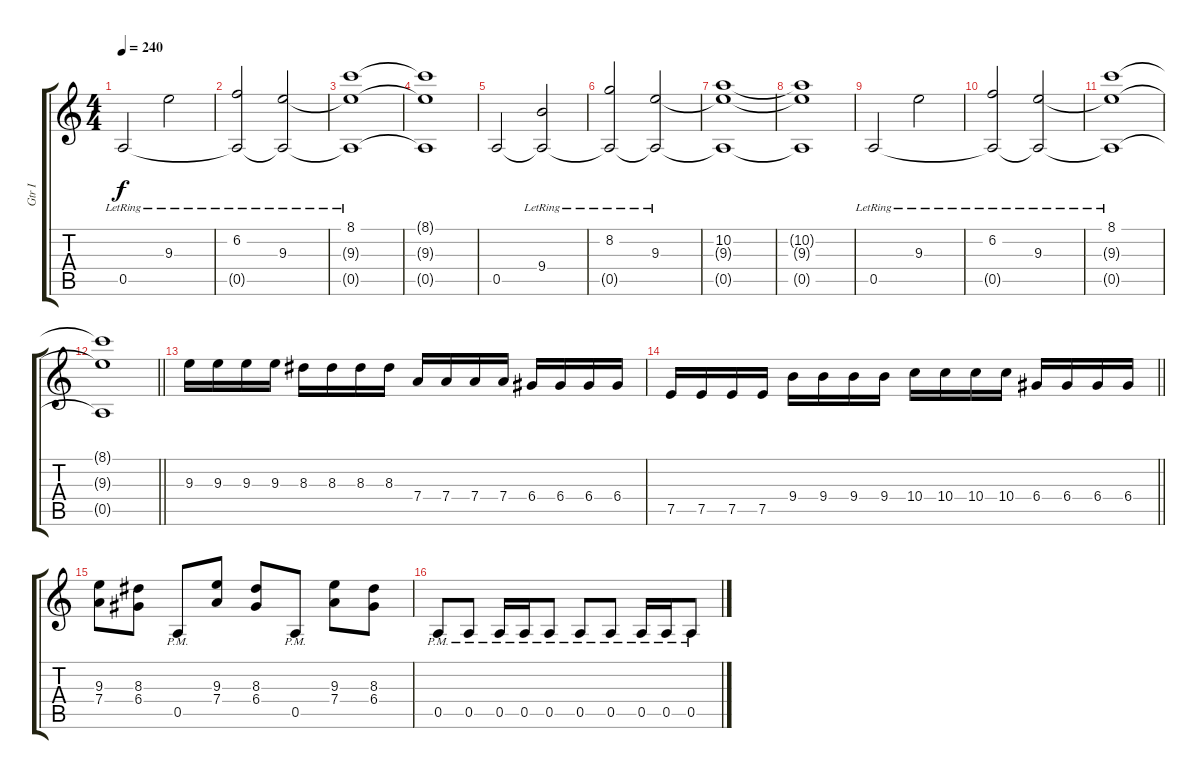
\track ("Gtr I" "Gtr I") {instrument distortionguitar}
\staff {score tabs}
\tuning (E4 B3 G3 D3 A2 E2) {hide}
\ts (4 4)
\tempo 240
\clef g2
\ks c
0.5{lr}.2{dy f} 9.3{lr}.2 |
(6.2{lr} 0.5{t}).2 (9.3{lr} 0.5{t}).2 |
(8.1{lr} 9.3{t} 0.5{t}).1 |
(8.1{t} 9.3{t} 0.5{t}).1 |
0.5.2 (9.4{lr} 0.5{t}).2 |
(8.2{lr} 0.5{t}).2 (9.3{lr} 0.5{t}).2 |
(10.2 9.3{t} 0.5{t}).1 |
(10.2{t} 9.3{t} 0.5{t}).1 |
0.5{lr}.2 9.3{lr}.2 |
(6.2{lr} 0.5{t}).2 (9.3{lr} 0.5{t}).2 |
(8.1{lr} 9.3{t} 0.5{t}).1 |
\barLineRight lightlight
(8.1{t} 9.3{t} 0.5{t}).1 |
9.3.16{volume 16 balance 1 instrument distortionguitar} 9.3.16 9.3.16 9.3.16 8.3.16 8.3.16 8.3.16 8.3.16 7.4.16 7.4.16 7.4.16 7.4.16 6.4.16 6.4.16 6.4.16 6.4.16 |
\barLineRight lightlight
7.5.16 7.5.16 7.5.16 7.5.16 9.4.16 9.4.16 9.4.16 9.4.16 10.4.16 10.4.16 10.4.16 10.4.16 6.4.16 6.4.16 6.4.16 6.4.16 |
(9.3 7.4).8 (8.3 6.4).8 0.5{pm}.8 (9.3 7.4).8 (8.3 6.4).8 0.5{pm}.8 (9.3 7.4).8 (8.3 6.4).8 |
0.5{pm}.8 0.5{pm}.8 0.5{pm}.16 0.5{pm}.16 0.5{pm}.8 0.5{pm}.8 0.5{pm}.8 0.5{pm}.16 0.5{pm}.16 0.5{pm}.8
